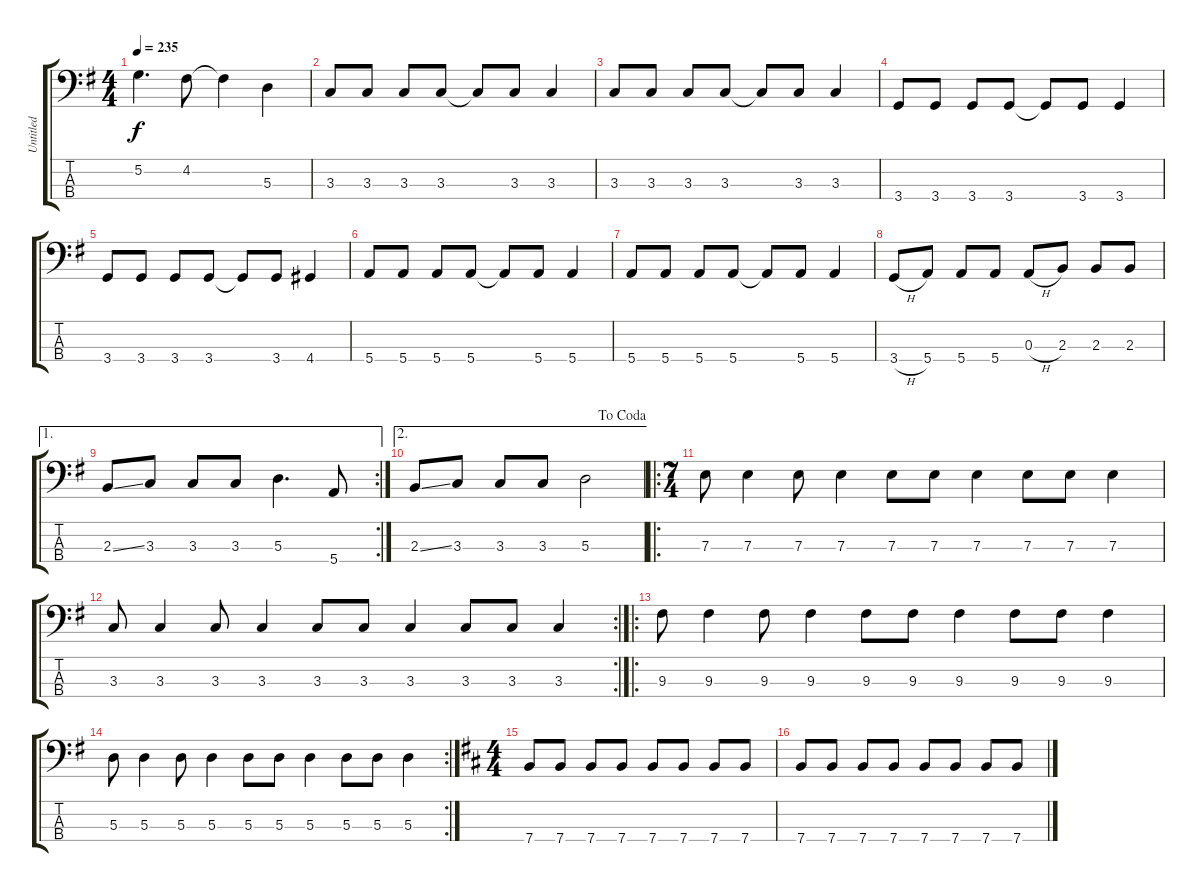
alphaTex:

\track ("Untitled" "Untitled") {instrument electricbassfinger}
\staff {score tabs}
\tuning (G2 D2 A1 E1) {hide}
\ts (4 4)
\tempo 235
\clef f4
\ks g
5.2.4{d dy f} 4.2.8 4.2{t}.4 5.3.4 |
3.3.8 3.3.8 3.3.8 3.3.8 3.3{t}.8 3.3.8 3.3.4 |
3.3.8 3.3.8 3.3.8 3.3.8 3.3{t}.8 3.3.8 3.3.4 |
3.4.8 3.4.8 3.4.8 3.4.8 3.4{t}.8 3.4.8 3.4.4 |
3.4.8 3.4.8 3.4.8 3.4.8 3.4{t}.8 3.4.8 4.4.4 |
5.4.8 5.4.8 5.4.8 5.4.8 5.4{t}.8 5.4.8 5.4.4 |
5.4.8 5.4.8 5.4.8 5.4.8 5.4{t}.8 5.4.8 5.4.4 |
3.4{h}.8 5.4.8 5.4.8 5.4.8 0.3{h}.8 2.3.8 2.3.8 2.3.8 |
\ae 1
\rc 2
2.3{ss}.8 3.3.8 3.3.8 3.3.8 5.3.4{d} 5.4.8 |
\ae 2
\jump dacoda
2.3{ss}.8 3.3.8 3.3.8 3.3.8 5.3.2 |
\ro
\ts (7 4)
7.3.8 7.3.4 7.3.8 7.3.4 7.3.8 7.3.8 7.3.4 7.3.8 7.3.8 7.3.4 |
\rc 2
3.3.8 3.3.4 3.3.8 3.3.4 3.3.8 3.3.8 3.3.4 3.3.8 3.3.8 3.3.4 |
\ro
9.3.8 9.3.4 9.3.8 9.3.4 9.3.8 9.3.8 9.3.4 9.3.8 9.3.8 9.3.4 |
\rc 2
5.3.8 5.3.4 5.3.8 5.3.4 5.3.8 5.3.8 5.3.4 5.3.8 5.3.8 5.3.4 |
\ts (4 4)
\ks d
7.4.8 7.4.8 7.4.8 7.4.8 7.4.8 7.4.8 7.4.8 7.4.8 |
7.4.8 7.4.8 7.4.8 7.4.8 7.4.8 7.4.8 7.4.8 7.4.8
